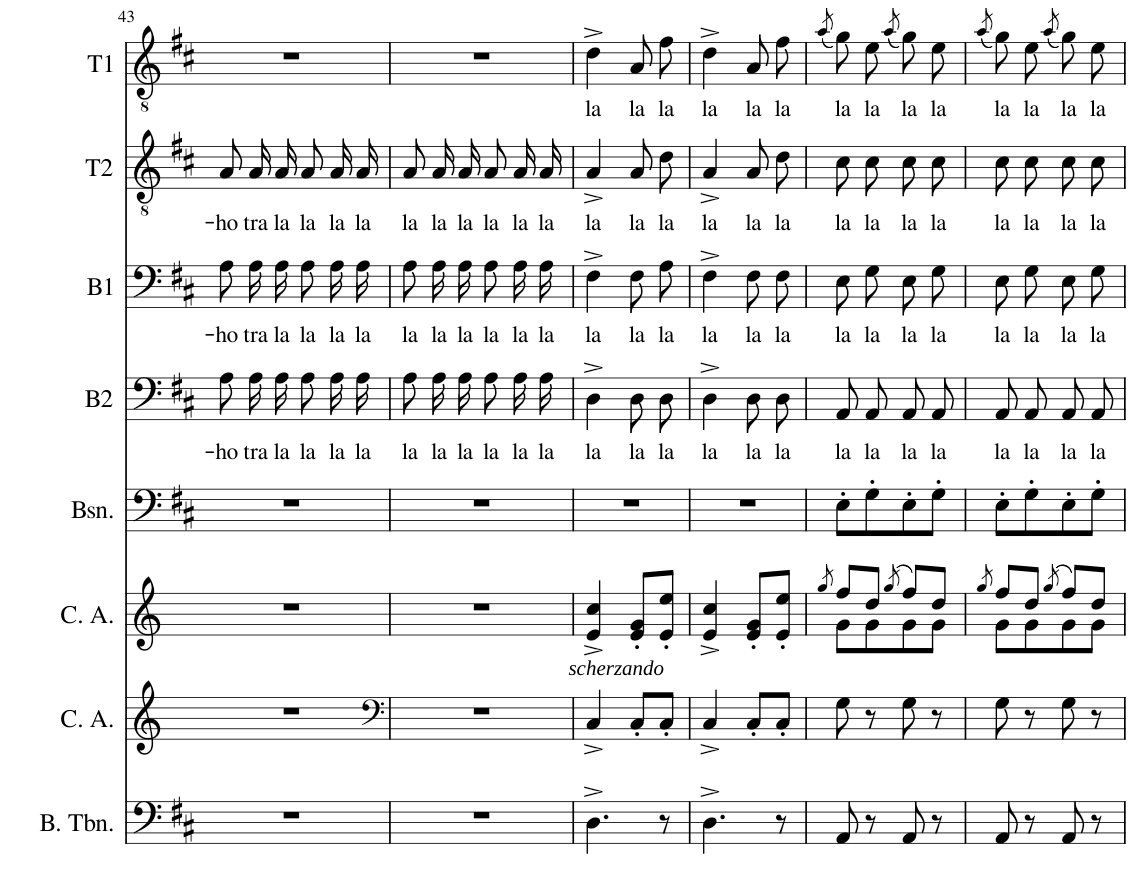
**kern	**kern	**kern	**dynam	**kern	**kern	**text	**kern	**text	**kern	**text	**kern	**text
*part8	*part7	*part6	*part6	*part5	*part4	*part4	*part3	*part3	*part2	*part2	*part1	*part1
*staff8	*staff7	*staff6	*staff6	*staff5	*staff4	*staff4	*staff3	*staff3	*staff2	*staff2	*staff1	*staff1
*I"Trombone basse	*I"Cor anglais	*I"Cor anglais	*	*I"Basson	*I"B2	*	*I"B1	*	*I"T2	*	*I"T1	*
*	*I'C. A.	*I'C. A.	*	*I'Bsn.	*I'B2	*	*I'B1	*	*I'T2	*	*I'T1	*
!!LO:PB:g=z
*clefF4	*clefG2	*clefG2	*	*clefF4	*clefF4	*	*clefF4	*	*clefGv2	*	*clefGv2	*
*	*Trd6c10	*Trd6c10	*	*	*	*	*	*	*	*	*	*
*k[f#c#]	*k[]	*k[]	*	*k[f#c#]	*k[f#c#]	*	*k[f#c#]	*	*k[f#c#]	*	*k[f#c#]	*
*M2/4	*M2/4	*M2/4	*	*M2/4	*M2/4	*	*M2/4	*	*M2/4	*	*M2/4	*
=43	=43	=43	=43	=43	=43	=43	=43	=43	=43	=43	=43	=43
!	!	!	!	!	!	!LO:LY:b	!	!LO:LY:b	!	!LO:LY:b	!	!
2r	2r	2r	.	2r	8A\L	-ho	8A\L	-ho	8A/L	-ho	2r	.
!	!	!	!	!	!	!LO:LY:b	!	!LO:LY:b	!	!LO:LY:b	!	!
.	.	.	.	.	16A\L	tra	16A\L	tra	16A/L	tra	.	.
!	!	!	!	!	!	!LO:LY:b	!	!LO:LY:b	!	!LO:LY:b	!	!
.	.	.	.	.	16A\JJ	la	16A\JJ	la	16A/JJ	la	.	.
!	!	!	!	!	!	!LO:LY:b	!	!LO:LY:b	!	!LO:LY:b	!	!
.	.	.	.	.	8A\L	la	8A\L	la	8A/L	la	.	.
!	!	!	!	!	!	!LO:LY:b	!	!LO:LY:b	!	!LO:LY:b	!	!
.	.	.	.	.	16A\L	la	16A\L	la	16A/L	la	.	.
!	!	!	!	!	!	!LO:LY:b	!	!LO:LY:b	!	!LO:LY:b	!	!
.	.	.	.	.	16A\JJ	la	16A\JJ	la	16A/JJ	la	.	.
=44	=44	=44	=44	=44	=44	=44	=44	=44	=44	=44	=44	=44
*	*clefF4	*	*	*	*	*	*	*	*	*	*	*
!	!	!	!	!	!	!LO:LY:b	!	!LO:LY:b	!	!LO:LY:b	!	!
2r	2r	2r	.	2r	8A\L	la	8A\L	la	8A/L	la	2r	.
!	!	!	!	!	!	!LO:LY:b	!	!LO:LY:b	!	!LO:LY:b	!	!
.	.	.	.	.	16A\L	la	16A\L	la	16A/L	la	.	.
!	!	!	!	!	!	!LO:LY:b	!	!LO:LY:b	!	!LO:LY:b	!	!
.	.	.	.	.	16A\JJ	la	16A\JJ	la	16A/JJ	la	.	.
!	!	!	!	!	!	!LO:LY:b	!	!LO:LY:b	!	!LO:LY:b	!	!
.	.	.	.	.	8A\L	la	8A\L	la	8A/L	la	.	.
!	!	!	!	!	!	!LO:LY:b	!	!LO:LY:b	!	!LO:LY:b	!	!
.	.	.	.	.	16A\L	la	16A\L	la	16A/L	la	.	.
!	!	!	!	!	!	!LO:LY:b	!	!LO:LY:b	!	!LO:LY:b	!	!
.	.	.	.	.	16A\JJ	la	16A\JJ	la	16A/JJ	la	.	.
=45	=45	=45	=45	=45	=45	=45	=45	=45	=45	=45	=45	=45
!	!	!	!LO:DY:b	!	!	!LO:LY:b	!	!LO:LY:b	!	!LO:LY:b	!	!LO:LY:b
4.D^\	4C^/	4e/^ 4cc/^	other-dynamics	2r	4D^\	la	4F#^\	la	4A^/	la	4d^\	la
!	!	!	!	!	!	!LO:LY:b	!	!LO:LY:b	!	!LO:LY:b	!	!LO:LY:b
.	8C'/L	8e/' 8g/'L	.	.	8D\L	la	8F#\L	la	8A\L	la	8A\L	la
!	!	!	!	!	!	!LO:LY:b	!	!LO:LY:b	!	!LO:LY:b	!	!LO:LY:b
8r	8C'/J	8e/' 8ee/'J	.	.	8D\J	la	8A\J	la	8d\J	la	8f#\J	la
=46	=46	=46	=46	=46	=46	=46	=46	=46	=46	=46	=46	=46
!	!	!	!	!	!	!LO:LY:b	!	!LO:LY:b	!	!LO:LY:b	!	!LO:LY:b
4.D^\	4C^/	4e/^ 4cc/^	.	2r	4D^\	la	4F#^\	la	4A^/	la	4d^\	la
!	!	!	!	!	!	!LO:LY:b	!	!LO:LY:b	!	!LO:LY:b	!	!LO:LY:b
.	8C'/L	8e/' 8g/'L	.	.	8D\L	la	8F#\L	la	8A\L	la	8A\L	la
!	!	!	!	!	!	!LO:LY:b	!	!LO:LY:b	!	!LO:LY:b	!	!LO:LY:b
8r	8C'/J	8e/' 8ee/'J	.	.	8D\J	la	8F#\J	la	8d\J	la	8f#\J	la
=47	=47	=47	=47	=47	=47	=47	=47	=47	=47	=47	=47	=47
.	.	8qgg/	.	.	.	.	.	.	.	.	(8qa/	.
*	*	*^	*	*	*	*	*	*	*	*	*	*
!	!	!	!	!	!	!	!LO:LY:b	!	!LO:LY:b	!	!LO:LY:b	!	!LO:LY:b
8AA/	8G\	8ff/L	8g\L	.	8E'\L	8AA/L	la	8E\L	la	8c#\L	la	8g\L)	la
!	!	!	!	!	!	!	!LO:LY:b	!	!LO:LY:b	!	!LO:LY:b	!	!LO:LY:b
8r	8r	8dd/J	8g\	.	8G'\	8AA/J	la	8G\J	la	8c#\J	la	8e\J	la
.	.	(8qgg/	.	.	.	.	.	.	.	.	.	(8qa/	.
!	!	!	!	!	!	!	!LO:LY:b	!	!LO:LY:b	!	!LO:LY:b	!	!LO:LY:b
8AA/	8G\	8ff/L)	8g\	.	8E'\	8AA/L	la	8E\L	la	8c#\L	la	8g\L)	la
!	!	!	!	!	!	!	!LO:LY:b	!	!LO:LY:b	!	!LO:LY:b	!	!LO:LY:b
8r	8r	8dd/J	8g\J	.	8G'\J	8AA/J	la	8G\J	la	8c#\J	la	8e\J	la
=48	=48	=48	=48	=48	=48	=48	=48	=48	=48	=48	=48	=48	=48
.	.	8qgg/	.	.	.	.	.	.	.	.	.	(8qa/	.
!	!	!	!	!	!	!	!LO:LY:b	!	!LO:LY:b	!	!LO:LY:b	!	!LO:LY:b
8AA/	8G\	8ff/L	8g\L	.	8E'\L	8AA/L	la	8E\L	la	8c#\L	la	8g\L)	la
!	!	!	!	!	!	!	!LO:LY:b	!	!LO:LY:b	!	!LO:LY:b	!	!LO:LY:b
8r	8r	8dd/J	8g\	.	8G'\	8AA/J	la	8G\J	la	8c#\J	la	8e\J	la
.	.	(8qgg/	.	.	.	.	.	.	.	.	.	(8qa/	.
!	!	!	!	!	!	!	!LO:LY:b	!	!LO:LY:b	!	!LO:LY:b	!	!LO:LY:b
8AA/	8G\	8ff/L)	8g\	.	8E'\	8AA/L	la	8E\L	la	8c#\L	la	8g\L)	la
!	!	!	!	!	!	!	!LO:LY:b	!	!LO:LY:b	!	!LO:LY:b	!	!LO:LY:b
8r	8r	8dd/J	8g\J	.	8G'\J	8AA/J	la	8G\J	la	8c#\J	la	8e\J	la
*	*	*v	*v	*	*	*	*	*	*	*	*	*	*
=	=	=	=	=	=	=	=	=	=	=	=	=
*-	*-	*-	*-	*-	*-	*-	*-	*-	*-	*-	*-	*-
